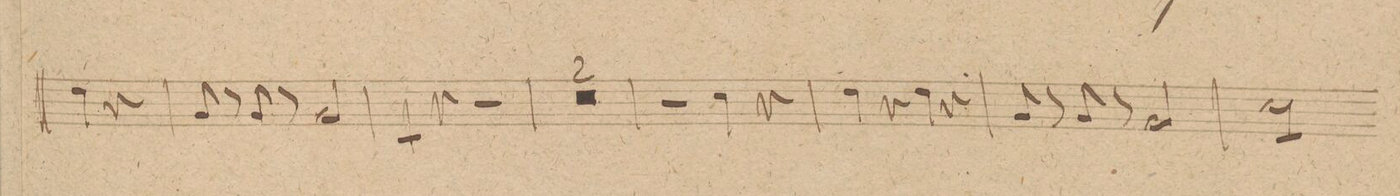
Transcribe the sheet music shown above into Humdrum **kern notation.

**kern	**dynam
*I"Alto Viola.	*
*clefC3	*
*k[f#c#g#]	*
*met(c|)	*
*M2/2	*
4e\	.
4r	.
=76	=76
8A/	.
8r	.
8A/	.
8r	.
2A/	.
=77	=77
4D/	.
4r	.
2r	.
=78	=78
0r	.
=79	=79
=80	=80
2r	.
4d\	.
4r	.
=81	=81
4e\	.
4r	.
4e\	.
4r	.
=82	=82
8A/	.
8r	.
8A/	.
8r	.
2A/	.
=83	=83
8d\L	.
8d\	.
8d\	.
8d\J	.
*-	*-
